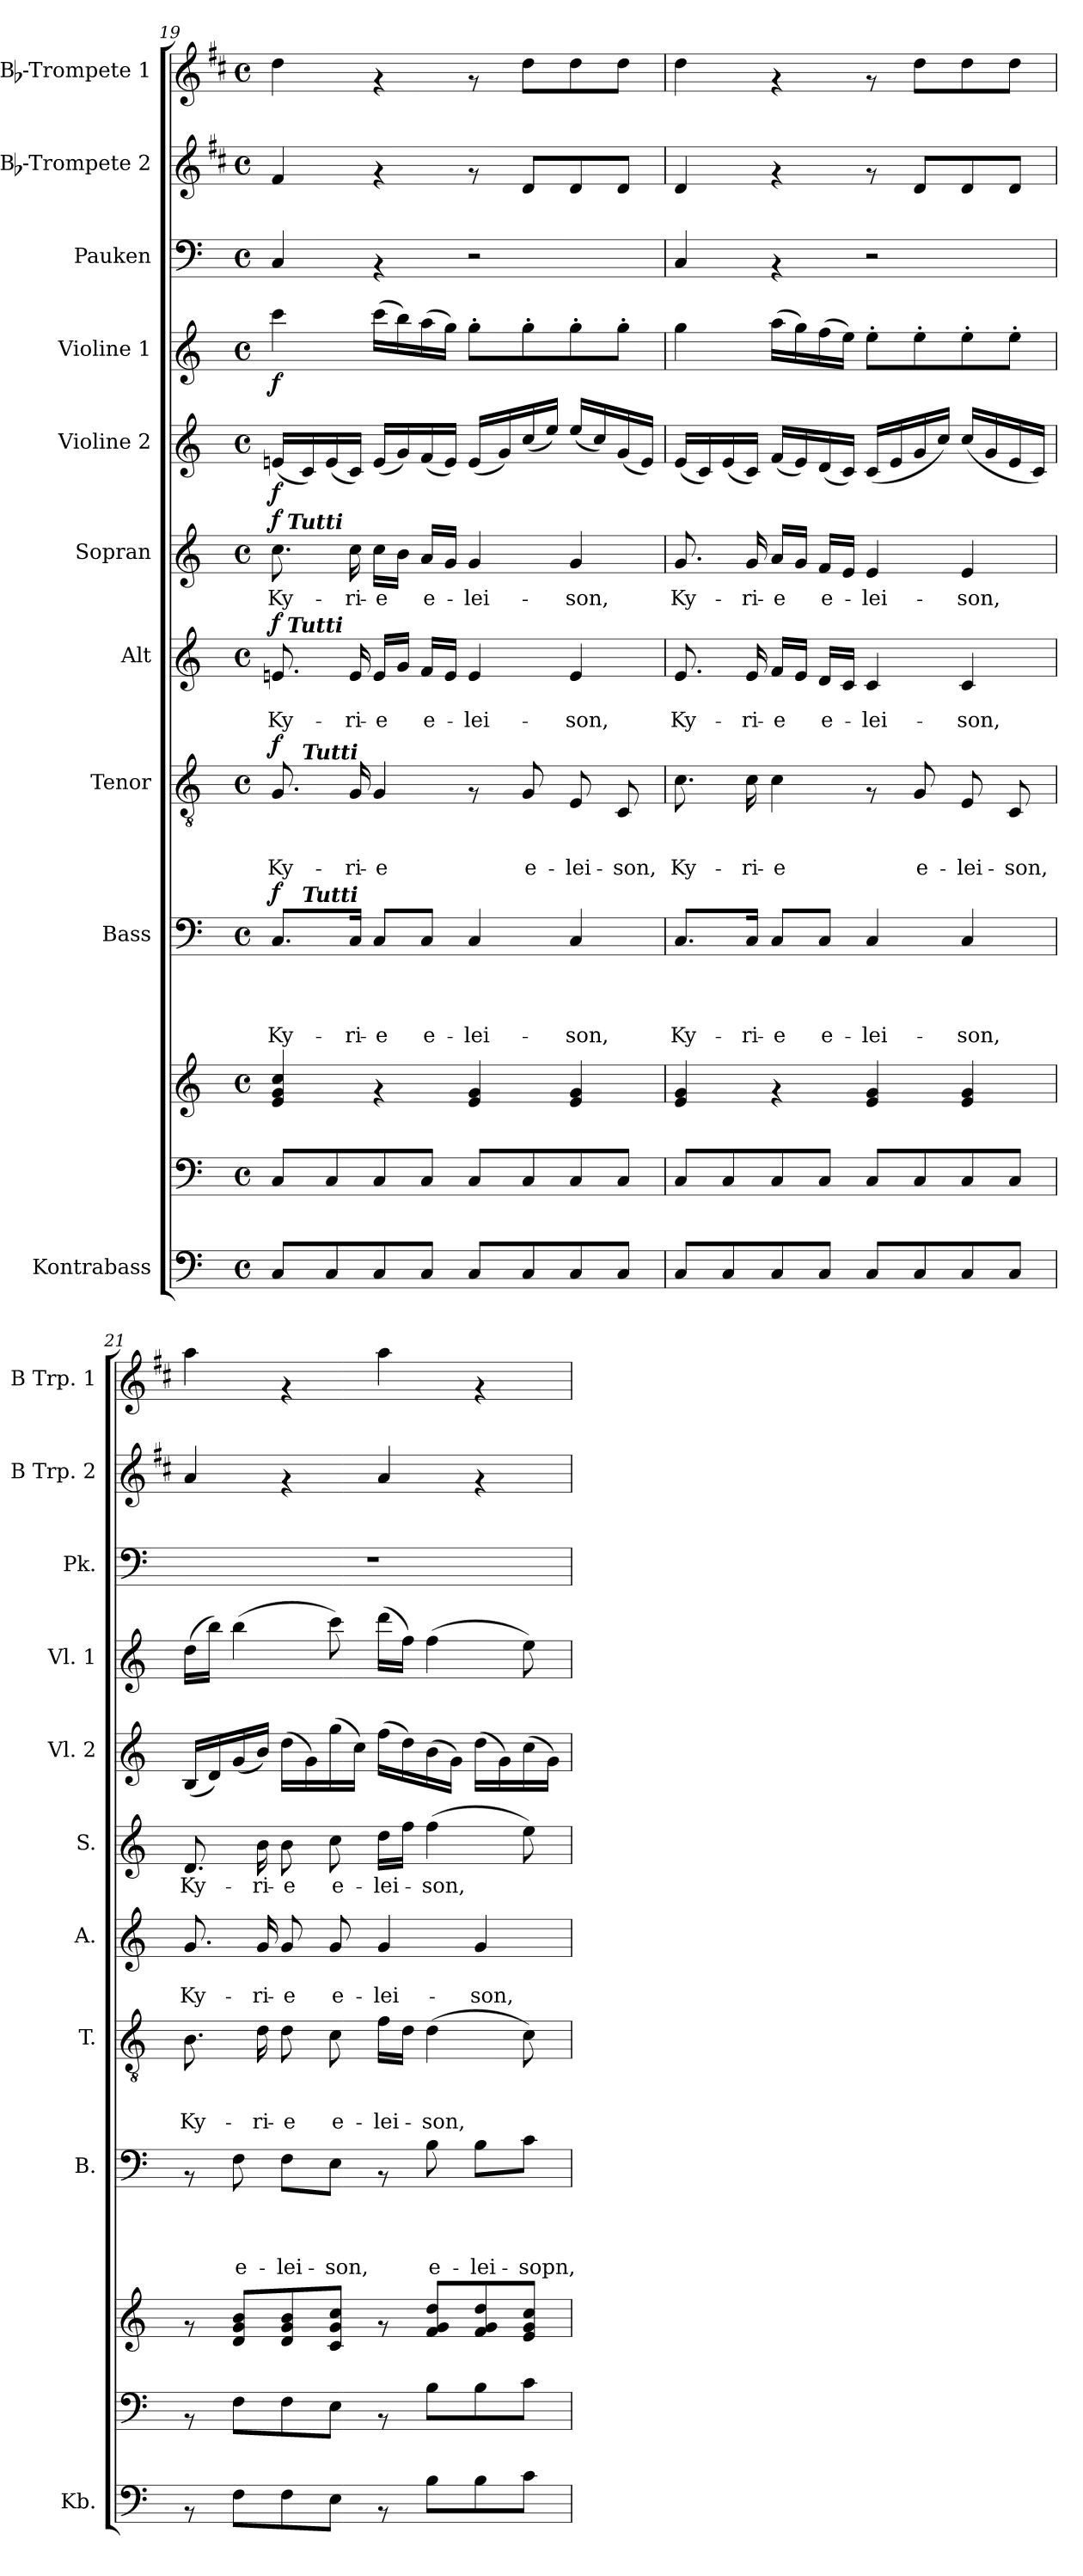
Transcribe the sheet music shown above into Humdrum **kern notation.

**kern	**kern	**kern	**kern	**text	**text	**text	**text	**dynam	**kern	**text	**text	**text	**dynam	**kern	**text	**text	**dynam	**kern	**text	**dynam	**kern	**dynam	**kern	**dynam	**kern	**kern	**kern
*part11	*part10	*part10	*part9	*part9	*part9	*part9	*part9	*part9	*part8	*part8	*part8	*part8	*part8	*part7	*part7	*part7	*part7	*part6	*part6	*part6	*part5	*part5	*part4	*part4	*part3	*part2	*part1
*staff12	*staff11	*staff10	*staff9	*staff9	*staff9	*staff9	*staff9	*staff9	*staff8	*staff8	*staff8	*staff8	*staff8	*staff7	*staff7	*staff7	*staff7	*staff6	*staff6	*staff6	*staff5	*staff5	*staff4	*staff4	*staff3	*staff2	*staff1
*I"Kontrabass	*	*	*I"Bass	*	*	*	*	*	*I"Tenor	*	*	*	*	*I"Alt	*	*	*	*I"Sopran	*	*	*I"Violine 2	*	*I"Violine 1	*	*I"Pauken	*I"Bb-Trompete 2	*I"Bb-Trompete 1
*I'Kb.	*	*	*I'B.	*	*	*	*	*	*I'T.	*	*	*	*	*I'A.	*	*	*	*I'S.	*	*	*I'Vl. 2	*	*I'Vl. 1	*	*I'Pk.	*I'B Trp. 2	*I'B Trp. 1
*clefF4	*clefF4	*clefG2	*clefF4	*	*	*	*	*	*clefGv2	*	*	*	*	*clefG2	*	*	*	*clefG2	*	*	*clefG2	*	*clefG2	*	*clefF4	*clefG2	*clefG2
*	*	*	*	*	*	*	*	*	*	*	*	*	*	*	*	*	*	*	*	*	*	*	*	*	*	*ITrd1c2	*ITrd1c2
*k[]	*k[]	*k[]	*k[]	*	*	*	*	*	*k[]	*	*	*	*	*k[]	*	*	*	*k[]	*	*	*k[]	*	*k[]	*	*k[]	*k[]	*k[]
*C:	*C:	*C:	*C:	*	*	*	*	*	*C:	*	*	*	*	*C:	*	*	*	*C:	*	*	*C:	*	*C:	*	*C:	*C:	*C:
*M4/4	*M4/4	*M4/4	*M4/4	*	*	*	*	*	*M4/4	*	*	*	*	*M4/4	*	*	*	*M4/4	*	*	*M4/4	*	*M4/4	*	*M4/4	*M4/4	*M4/4
*met(c)	*met(c)	*met(c)	*met(c)	*	*	*	*	*	*met(c)	*	*	*	*	*met(c)	*	*	*	*met(c)	*	*	*met(c)	*	*met(c)	*	*met(c)	*met(c)	*met(c)
=19	=19	=19	=19	=19	=19	=19	=19	=19	=19	=19	=19	=19	=19	=19	=19	=19	=19	=19	=19	=19	=19	=19	=19	=19	=19	=19	=19
!	!	!	!	!	!	!	!LO:LY:b	!LO:DY:a	!	!	!	!LO:LY:b	!LO:DY:a	!	!	!LO:LY:b	!LO:DY:a	!	!LO:LY:b	!LO:DY:a	!	!LO:DY:b	!	!LO:DY:b	!	!	!
*	*	*	*^	*	*	*	*	*	*^	*	*	*	*	*^	*	*	*	*^	*	*	*	*	*	*	*	*	*
8C/L	8C/L	4e/ 4g/ 4cc/	8.C/L	16ryy	.	.	.	Ky-	f	8.G/	16ryy	.	.	Ky-	f	8.en/	32ryy	.	Ky-	f	8.cc\	32ryy	Ky-	f	(<16en/LL	f	4ccc\	f	4C/	4e/	4cc\
!	!	!	!	!	!	!	!	!	!	!	!	!	!	!	!	!	!	!	!	!	!	!LO:TX:a:Bi:t=Tutti	!	!	!	!	!	!	!	!	!
!	!	!	!	!	!	!	!	!	!	!	!	!	!	!	!	!	!LO:TX:a:Bi:t=Tutti	!	!	!	!	!	!	!	!	!	!	!	!	!	!
.	.	.	.	.	.	.	.	.	.	.	.	.	.	.	.	.	2ryy	.	.	.	.	2ryy	.	.	.	.	.	.	.	.	.
!	!	!	!	!	!	!	!	!	!	!	!LO:TX:a:Bi:t=Tutti	!	!	!	!	!	!	!	!	!	!	!	!	!	!	!	!	!	!	!	!
!	!	!	!	!LO:TX:a:Bi:t=Tutti	!	!	!	!	!	!	!	!	!	!	!	!	!	!	!	!	!	!	!	!	!	!	!	!	!	!	!
.	.	.	.	2...ryy	.	.	.	.	.	.	2...ryy	.	.	.	.	.	.	.	.	.	.	.	.	.	16c/)	.	.	.	.	.	.
8C/	8C/	.	.	.	.	.	.	.	.	.	.	.	.	.	.	.	.	.	.	.	.	.	.	.	(<16e/	.	.	.	.	.	.
!	!	!	!	!	!	!	!	!LO:LY:b	!	!	!	!	!	!LO:LY:b	!	!	!	!	!LO:LY:b	!	!	!	!LO:LY:b	!	!	!	!	!	!	!	!
.	.	.	16C/Jk	.	.	.	.	-ri-	.	16G/	.	.	.	-ri-	.	16e/	.	.	-ri-	.	16cc\	.	-ri-	.	16c/JJ)	.	.	.	.	.	.
!	!	!	!	!	!	!	!	!LO:LY:b	!	!	!	!	!	!LO:LY:b	!	!	!	!	!LO:LY:b	!	!	!	!LO:LY:b	!	!	!	!	!	!	!	!
8C/	8C/	4rf	8C/L	.	.	.	.	-e	.	4G/	.	.	.	-e	.	16e/LL	.	.	-e	.	16cc\LL	.	-e	.	(<16e/LL	.	(>16ccc\LL	.	4rAA	4rf	4rf
.	.	.	.	.	.	.	.	.	.	.	.	.	.	.	.	16g/JJ	.	.	.	.	16b\JJ	.	.	.	16g/)	.	16bb\)	.	.	.	.
!	!	!	!	!	!	!	!	!LO:LY:b	!	!	!	!	!	!	!	!	!	!	!LO:LY:b	!	!	!	!LO:LY:b	!	!	!	!	!	!	!	!
8C/J	8C/J	.	8C/J	.	.	.	.	e-	.	.	.	.	.	.	.	16f/LL	.	.	e-	.	16a/LL	.	e-	.	(<16f/	.	(>16aa\	.	.	.	.
.	.	.	.	.	.	.	.	.	.	.	.	.	.	.	.	16e/JJ	.	.	.	.	16g/JJ	.	.	.	16e/JJ)	.	16gg\JJ)	.	.	.	.
!	!	!	!	!	!	!	!	!LO:LY:b	!	!	!	!	!	!	!	!	!	!	!LO:LY:b	!	!	!	!LO:LY:b	!	!	!	!	!	!	!	!
8C/L	8C/L	4e/ 4g/	4C/	.	.	.	.	-lei-	.	8rF	.	.	.	.	.	4e/	.	.	-lei-	.	4g/	.	-lei-	.	(<16e/LL	.	8gg'>\L	.	2r	8rf	8rf
.	.	.	.	.	.	.	.	.	.	.	.	.	.	.	.	.	4...ryy	.	.	.	.	4...ryy	.	.	.	.	.	.	.	.	.
.	.	.	.	.	.	.	.	.	.	.	.	.	.	.	.	.	.	.	.	.	.	.	.	.	16g/)	.	.	.	.	.	.
!	!	!	!	!	!	!	!	!	!	!	!	!	!	!LO:LY:b	!	!	!	!	!	!	!	!	!	!	!	!	!	!	!	!	!
8C/	8C/	.	.	.	.	.	.	.	.	8G/	.	.	.	e-	.	.	.	.	.	.	.	.	.	.	(<16cc/	.	8gg'>\	.	.	8c/L	8cc\L
.	.	.	.	.	.	.	.	.	.	.	.	.	.	.	.	.	.	.	.	.	.	.	.	.	16ee/JJ)	.	.	.	.	.	.
!	!	!	!	!	!	!	!	!LO:LY:b	!	!	!	!	!	!LO:LY:b	!	!	!	!	!LO:LY:b	!	!	!	!LO:LY:b	!	!	!	!	!	!	!	!
8C/	8C/	4e/ 4g/	4C/	.	.	.	.	-son,	.	8E/	.	.	.	-lei-	.	4e/	.	.	-son,	.	4g/	.	-son,	.	(<16ee/LL	.	8gg'>\	.	.	8c/	8cc\
.	.	.	.	.	.	.	.	.	.	.	.	.	.	.	.	.	.	.	.	.	.	.	.	.	16cc/)	.	.	.	.	.	.
!	!	!	!	!	!	!	!	!	!	!	!	!	!	!LO:LY:b	!	!	!	!	!	!	!	!	!	!	!	!	!	!	!	!	!
8C/J	8C/J	.	.	.	.	.	.	.	.	8C/	.	.	.	-son,	.	.	.	.	.	.	.	.	.	.	(<16g/	.	8gg'>\J	.	.	8c/J	8cc\J
.	.	.	.	.	.	.	.	.	.	.	.	.	.	.	.	.	.	.	.	.	.	.	.	.	16e/JJ)	.	.	.	.	.	.
!!LO:PB:g=z
=20	=20	=20	=20	=20	=20	=20	=20	=20	=20	=20	=20	=20	=20	=20	=20	=20	=20	=20	=20	=20	=20	=20	=20	=20	=20	=20	=20	=20	=20	=20	=20
!	!	!	!	!	!	!	!	!LO:LY:b	!	!	!	!	!	!LO:LY:b	!	!	!	!	!LO:LY:b	!	!	!	!LO:LY:b	!	!	!	!	!	!	!	!
*	*	*	*v	*v	*	*	*	*	*	*	*	*	*	*	*	*v	*v	*	*	*	*v	*v	*	*	*	*	*	*	*	*	*
*	*	*	*	*	*	*	*	*	*v	*v	*	*	*	*	*	*	*	*	*	*	*	*	*	*	*	*	*	*
8C/L	8C/L	4e/ 4g/	8.C/L	.	.	.	Ky-	.	8.c\	.	.	Ky-	.	8.e/	.	Ky-	.	8.g/	Ky-	.	(<16e/LL	.	4gg\	.	4C/	4c/	4cc\
.	.	.	.	.	.	.	.	.	.	.	.	.	.	.	.	.	.	.	.	.	16c/)	.	.	.	.	.	.
8C/	8C/	.	.	.	.	.	.	.	.	.	.	.	.	.	.	.	.	.	.	.	(<16e/	.	.	.	.	.	.
!	!	!	!	!	!	!	!LO:LY:b	!	!	!	!	!LO:LY:b	!	!	!	!LO:LY:b	!	!	!LO:LY:b	!	!	!	!	!	!	!	!
.	.	.	16C/Jk	.	.	.	-ri-	.	16c\	.	.	-ri-	.	16e/	.	-ri-	.	16g/	-ri-	.	16c/JJ)	.	.	.	.	.	.
!	!	!	!	!	!	!	!LO:LY:b	!	!	!	!	!LO:LY:b	!	!	!	!LO:LY:b	!	!	!LO:LY:b	!	!	!	!	!	!	!	!
8C/	8C/	4rf	8C/L	.	.	.	-e	.	4c\	.	.	-e	.	16f/LL	.	-e	.	16a/LL	-e	.	(<16f/LL	.	(>16aa\LL	.	4rAA	4rf	4rf
.	.	.	.	.	.	.	.	.	.	.	.	.	.	16e/JJ	.	.	.	16g/JJ	.	.	16e/)	.	16gg\)	.	.	.	.
!	!	!	!	!	!	!	!LO:LY:b	!	!	!	!	!	!	!	!	!LO:LY:b	!	!	!LO:LY:b	!	!	!	!	!	!	!	!
8C/J	8C/J	.	8C/J	.	.	.	e-	.	.	.	.	.	.	16d/LL	.	e-	.	16f/LL	e-	.	(<16d/	.	(>16ff\	.	.	.	.
.	.	.	.	.	.	.	.	.	.	.	.	.	.	16c/JJ	.	.	.	16e/JJ	.	.	16c/JJ)	.	16ee\JJ)	.	.	.	.
!	!	!	!	!	!	!	!LO:LY:b	!	!	!	!	!	!	!	!	!LO:LY:b	!	!	!LO:LY:b	!	!	!	!	!	!	!	!
8C/L	8C/L	4e/ 4g/	4C/	.	.	.	-lei-	.	8rF	.	.	.	.	4c/	.	-lei-	.	4e/	-lei-	.	(<16c/LL	.	8ee'>\L	.	2r	8rf	8rf
.	.	.	.	.	.	.	.	.	.	.	.	.	.	.	.	.	.	.	.	.	16e/	.	.	.	.	.	.
!	!	!	!	!	!	!	!	!	!	!	!	!LO:LY:b	!	!	!	!	!	!	!	!	!	!	!	!	!	!	!
8C/	8C/	.	.	.	.	.	.	.	8G/	.	.	e-	.	.	.	.	.	.	.	.	16g/	.	8ee'>\	.	.	8c/L	8cc\L
.	.	.	.	.	.	.	.	.	.	.	.	.	.	.	.	.	.	.	.	.	16cc/JJ)	.	.	.	.	.	.
!	!	!	!	!	!	!	!LO:LY:b	!	!	!	!	!LO:LY:b	!	!	!	!LO:LY:b	!	!	!LO:LY:b	!	!	!	!	!	!	!	!
8C/	8C/	4e/ 4g/	4C/	.	.	.	-son,	.	8E/	.	.	-lei-	.	4c/	.	-son,	.	4e/	-son,	.	(<16cc/LL	.	8ee'>\	.	.	8c/	8cc\
.	.	.	.	.	.	.	.	.	.	.	.	.	.	.	.	.	.	.	.	.	16g/	.	.	.	.	.	.
!	!	!	!	!	!	!	!	!	!	!	!	!LO:LY:b	!	!	!	!	!	!	!	!	!	!	!	!	!	!	!
8C/J	8C/J	.	.	.	.	.	.	.	8C/	.	.	-son,	.	.	.	.	.	.	.	.	16e/	.	8ee'>\J	.	.	8c/J	8cc\J
.	.	.	.	.	.	.	.	.	.	.	.	.	.	.	.	.	.	.	.	.	16c/JJ)	.	.	.	.	.	.
=21	=21	=21	=21	=21	=21	=21	=21	=21	=21	=21	=21	=21	=21	=21	=21	=21	=21	=21	=21	=21	=21	=21	=21	=21	=21	=21	=21
!	!	!	!	!	!	!	!	!	!	!	!	!LO:LY:b	!	!	!	!LO:LY:b	!	!	!LO:LY:b	!	!	!	!	!	!	!	!
8rAA	8rAA	8rf	8rAA	.	.	.	.	.	8.B\	.	.	Ky-	.	8.g/	.	Ky-	.	8.d/	Ky-	.	(<16B/LL	.	(>16dd\LL	.	1r	4g/	4gg\
.	.	.	.	.	.	.	.	.	.	.	.	.	.	.	.	.	.	.	.	.	16d/)	.	16bb\JJ)	.	.	.	.
!	!	!	!	!	!	!	!LO:LY:b	!	!	!	!	!	!	!	!	!	!	!	!	!	!	!	!	!	!	!	!
8F\L	8F\L	8d/ 8g/ 8b/L	8F\	.	.	.	e-	.	.	.	.	.	.	.	.	.	.	.	.	.	(<16g/	.	(>4bb\	.	.	.	.
!	!	!	!	!	!	!	!	!	!	!	!	!LO:LY:b	!	!	!	!LO:LY:b	!	!	!LO:LY:b	!	!	!	!	!	!	!	!
.	.	.	.	.	.	.	.	.	16d\	.	.	-ri-	.	16g/	.	-ri-	.	16b\	-ri-	.	16b/JJ)	.	.	.	.	.	.
!	!	!	!	!	!	!	!LO:LY:b	!	!	!	!	!LO:LY:b	!	!	!	!LO:LY:b	!	!	!LO:LY:b	!	!	!	!	!	!	!	!
8F\	8F\	8d/ 8g/ 8b/	8F\L	.	.	.	-lei-	.	8d\	.	.	-e	.	8g/	.	-e	.	8b\	-e	.	(>16dd\LL	.	.	.	.	4rf	4rf
.	.	.	.	.	.	.	.	.	.	.	.	.	.	.	.	.	.	.	.	.	16g\)	.	.	.	.	.	.
!	!	!	!	!	!	!	!LO:LY:b	!	!	!	!	!LO:LY:b	!	!	!	!LO:LY:b	!	!	!LO:LY:b	!	!	!	!	!	!	!	!
8E\J	8E\J	8c/ 8g/ 8cc/J	8E\J	.	.	.	-son,	.	8c\	.	.	e-	.	8g/	.	e-	.	8cc\	e-	.	(>16gg\	.	8ccc\)	.	.	.	.
.	.	.	.	.	.	.	.	.	.	.	.	.	.	.	.	.	.	.	.	.	16cc\JJ)	.	.	.	.	.	.
!	!	!	!	!	!	!	!	!	!	!	!	!LO:LY:b	!	!	!	!LO:LY:b	!	!	!LO:LY:b	!	!	!	!	!	!	!	!
8rAA	8rAA	8rf	8rAA	.	.	.	.	.	16f\LL	.	.	-lei-	.	4g/	.	-lei-	.	16dd\LL	-lei-	.	(>16ff\LL	.	(>16ddd\LL	.	.	4g/	4gg\
.	.	.	.	.	.	.	.	.	16d\JJ	.	.	.	.	.	.	.	.	16ff\JJ	.	.	16dd\)	.	16ff\JJ)	.	.	.	.
!	!	!	!	!	!	!	!LO:LY:b	!	!	!	!	!LO:LY:b	!	!	!	!	!	!	!LO:LY:b	!	!	!	!	!	!	!	!
8B\L	8B\L	8f/ 8g/ 8dd/L	8B\	.	.	.	e-	.	(>4d\	.	.	-son,	.	.	.	.	.	(>4ff\	-son,	.	(>16b\	.	(>4ff\	.	.	.	.
.	.	.	.	.	.	.	.	.	.	.	.	.	.	.	.	.	.	.	.	.	16g\JJ)	.	.	.	.	.	.
!	!	!	!	!	!	!	!LO:LY:b	!	!	!	!	!	!	!	!	!LO:LY:b	!	!	!	!	!	!	!	!	!	!	!
8B\	8B\	8f/ 8g/ 8dd/	8B\L	.	.	.	-lei-	.	.	.	.	.	.	4g/	.	-son,	.	.	.	.	(>16dd\LL	.	.	.	.	4rf	4rf
.	.	.	.	.	.	.	.	.	.	.	.	.	.	.	.	.	.	.	.	.	16g\)	.	.	.	.	.	.
!	!	!	!	!	!	!	!LO:LY:b	!	!	!	!	!	!	!	!	!	!	!	!	!	!	!	!	!	!	!	!
8c\J	8c\J	8e/ 8g/ 8cc/J	8c\J	.	.	.	-sopn,	.	8c\)	.	.	.	.	.	.	.	.	8ee\)	.	.	(>16cc\	.	8ee\)	.	.	.	.
.	.	.	.	.	.	.	.	.	.	.	.	.	.	.	.	.	.	.	.	.	16g\JJ)	.	.	.	.	.	.
=	=	=	=	=	=	=	=	=	=	=	=	=	=	=	=	=	=	=	=	=	=	=	=	=	=	=	=
*-	*-	*-	*-	*-	*-	*-	*-	*-	*-	*-	*-	*-	*-	*-	*-	*-	*-	*-	*-	*-	*-	*-	*-	*-	*-	*-	*-
